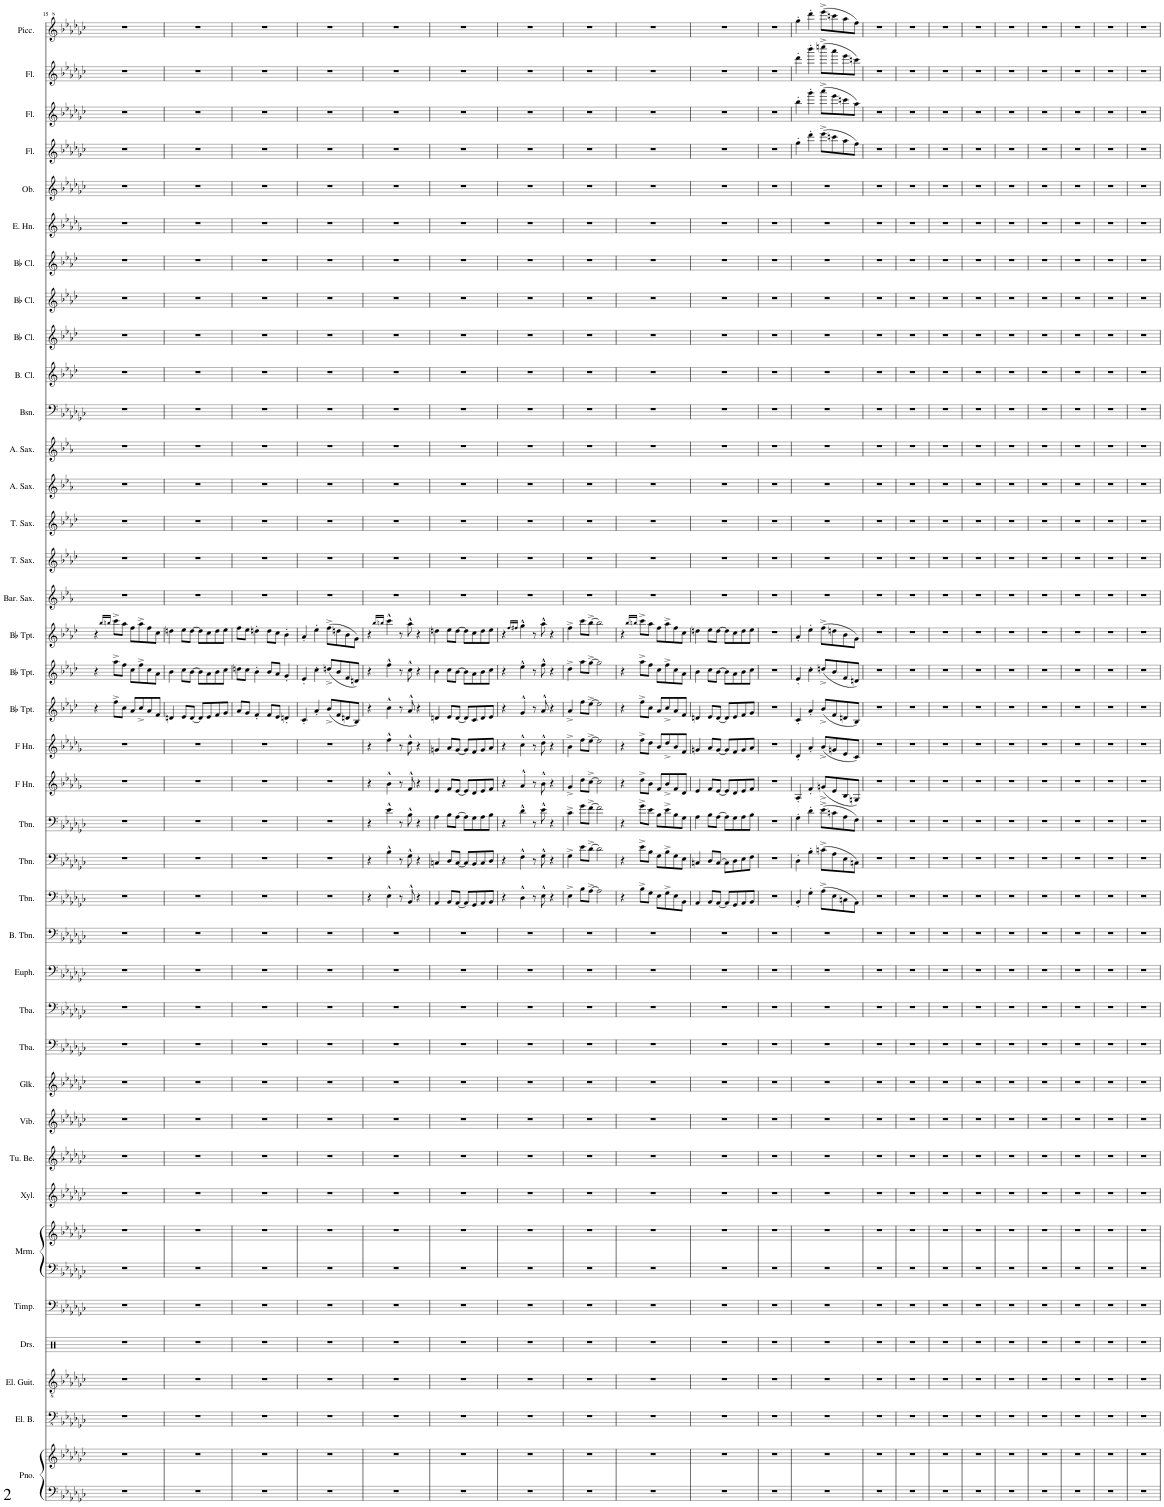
**kern	**kern	**kern	**kern	**kern	**kern	**kern	**kern	**kern	**kern	**kern	**kern	**kern	**kern	**kern	**kern	**kern	**kern	**kern	**kern	**kern	**kern	**kern	**kern	**kern	**kern	**kern	**kern	**kern	**kern	**kern	**kern	**kern	**kern	**kern	**kern	**kern	**kern	**kern	**kern
*part38	*part38	*part37	*part36	*part35	*part34	*part33	*part33	*part32	*part31	*part30	*part29	*part28	*part27	*part26	*part25	*part24	*part23	*part22	*part21	*part20	*part19	*part18	*part17	*part16	*part15	*part14	*part13	*part12	*part11	*part10	*part9	*part8	*part7	*part6	*part5	*part4	*part3	*part2	*part1
*staff40	*staff39	*staff38	*staff37	*staff36	*staff35	*staff34	*staff33	*staff32	*staff31	*staff30	*staff29	*staff28	*staff27	*staff26	*staff25	*staff24	*staff23	*staff22	*staff21	*staff20	*staff19	*staff18	*staff17	*staff16	*staff15	*staff14	*staff13	*staff12	*staff11	*staff10	*staff9	*staff8	*staff7	*staff6	*staff5	*staff4	*staff3	*staff2	*staff1
*I"Piano	*	*I"Electric Bass	*I"Electric Guitar	*I"Drumset	*I"Timpani	*I"Marimba	*	*I"Xylophone	*I"Tubular Bells	*I"Vibraphone	*I"Glockenspiel	*I"Tuba	*I"Tuba	*I"Euphonium	*I"Bass Trombone	*I"Trombone	*I"Trombone	*I"Trombone	*I"Horn in F	*I"Horn in F	*I"Bb Trumpet	*I"Bb Trumpet	*I"Bb Trumpet	*I"Baritone Saxophone	*I"Tenor Saxophone	*I"Tenor Saxophone	*I"Alto Saxophone	*I"Alto Saxophone	*I"Bassoon	*I"Bass Clarinet	*I"Bb Clarinet	*I"Bb Clarinet	*I"Bb Clarinet	*I"English Horn	*I"Oboe	*I"Flute	*I"Flute	*I"Flute	*I"Piccolo
*I'Pno.	*	*I'El. B.	*I'El. Guit.	*I'Drs.	*I'Timp.	*I'Mrm.	*	*I'Xyl.	*I'Tu. Be.	*I'Vib.	*I'Glk.	*I'Tba.	*I'Tba.	*I'Euph.	*I'B. Tbn.	*I'Tbn.	*I'Tbn.	*I'Tbn.	*	*	*I'Bb Tpt.	*I'Bb Tpt.	*I'Bb Tpt.	*I'Bar. Sax.	*I'T. Sax.	*I'T. Sax.	*I'A. Sax.	*I'A. Sax.	*I'Bsn.	*I'B. Cl.	*I'Bb Cl.	*I'Bb Cl.	*I'Bb Cl.	*I'E. Hn.	*I'Ob.	*I'Fl.	*I'Fl.	*I'Fl.	*I'Picc.
!!LO:PB:g=z
*clefF4	*clefG2	*clefFv4	*clefGv2	*clefX	*clefF4	*clefF4	*clefG2	*clefG2	*clefG2	*clefG2	*clefG2	*clefF4	*clefF4	*clefF4	*clefF4	*clefF4	*clefF4	*clefF4	*clefG2	*clefG2	*clefG2	*clefG2	*clefG2	*clefG2	*clefG2	*clefG2	*clefG2	*clefG2	*clefF4	*clefG2	*clefG2	*clefG2	*clefG2	*clefG2	*clefG2	*clefG2	*clefG2	*clefG2	*clefG^2
*	*	*	*	*	*	*	*	*Trd-7c-12	*	*	*Trd-14c-24	*	*	*	*	*	*	*	*Trd4c7	*Trd4c7	*Trd1c2	*Trd1c2	*Trd1c2	*Trd12c21	*Trd8c14	*Trd8c14	*Trd5c9	*Trd5c9	*	*Trd8c14	*Trd1c2	*Trd1c2	*Trd1c2	*Trd4c7	*	*	*	*	*Trd-7c-12
*k[b-e-a-d-g-c-]	*k[b-e-a-d-g-c-]	*k[b-e-a-d-g-c-]	*k[b-e-a-d-g-c-]	*k[]	*k[b-e-a-d-g-c-]	*k[b-e-a-d-g-c-]	*k[b-e-a-d-g-c-]	*k[b-e-a-d-g-c-]	*k[b-e-a-d-g-c-]	*k[b-e-a-d-g-c-]	*k[b-e-a-d-g-c-]	*k[b-e-a-d-g-c-]	*k[b-e-a-d-g-c-]	*k[b-e-a-d-g-c-]	*k[b-e-a-d-g-c-]	*k[b-e-a-d-g-c-]	*k[b-e-a-d-g-c-]	*k[b-e-a-d-g-c-]	*k[b-e-a-d-g-]	*k[b-e-a-d-g-]	*k[b-e-a-d-]	*k[b-e-a-d-]	*k[b-e-a-d-]	*k[b-e-a-]	*k[b-e-a-d-]	*k[b-e-a-d-]	*k[b-e-a-]	*k[b-e-a-]	*k[b-e-a-d-g-c-]	*k[b-e-a-d-]	*k[b-e-a-d-]	*k[b-e-a-d-]	*k[b-e-a-d-]	*k[b-e-a-d-g-]	*k[b-e-a-d-g-c-]	*k[b-e-a-d-g-c-]	*k[b-e-a-d-g-c-]	*k[b-e-a-d-g-c-]	*k[b-e-a-d-g-c-]
*M4/4	*M4/4	*M4/4	*M4/4	*M4/4	*M4/4	*M4/4	*M4/4	*M4/4	*M4/4	*M4/4	*M4/4	*M4/4	*M4/4	*M4/4	*M4/4	*M4/4	*M4/4	*M4/4	*M4/4	*M4/4	*M4/4	*M4/4	*M4/4	*M4/4	*M4/4	*M4/4	*M4/4	*M4/4	*M4/4	*M4/4	*M4/4	*M4/4	*M4/4	*M4/4	*M4/4	*M4/4	*M4/4	*M4/4	*M4/4
=15	=15	=15	=15	=15	=15	=15	=15	=15	=15	=15	=15	=15	=15	=15	=15	=15	=15	=15	=15	=15	=15	=15	=15	=15	=15	=15	=15	=15	=15	=15	=15	=15	=15	=15	=15	=15	=15	=15	=15
1r	1r	1r	1r	1r	1r	1r	1r	1r	1r	1r	1r	1r	1r	1r	1r	1r	1r	1r	1r	1r	4r	4r	4r	1r	1r	1r	1r	1r	1r	1r	1r	1r	1r	1r	1r	1r	1r	1r	1r
.	.	.	.	.	.	.	.	.	.	.	.	.	.	.	.	.	.	.	.	.	.	.	16qbb-/LL	.	.	.	.	.	.	.	.	.	.	.	.	.	.	.	.
.	.	.	.	.	.	.	.	.	.	.	.	.	.	.	.	.	.	.	.	.	.	.	16qbbn/JJ	.	.	.	.	.	.	.	.	.	.	.	.	.	.	.	.
.	.	.	.	.	.	.	.	.	.	.	.	.	.	.	.	.	.	.	.	.	8ff^\L	8aa-^\L	8ccc^\L	.	.	.	.	.	.	.	.	.	.	.	.	.	.	.	.
.	.	.	.	.	.	.	.	.	.	.	.	.	.	.	.	.	.	.	.	.	8cc\J	8ff\J	8aa-\J	.	.	.	.	.	.	.	.	.	.	.	.	.	.	.	.
.	.	.	.	.	.	.	.	.	.	.	.	.	.	.	.	.	.	.	.	.	8a-/L	8cc\L	8ff\L	.	.	.	.	.	.	.	.	.	.	.	.	.	.	.	.
.	.	.	.	.	.	.	.	.	.	.	.	.	.	.	.	.	.	.	.	.	8cc^/	8ff^\	8aa-^\	.	.	.	.	.	.	.	.	.	.	.	.	.	.	.	.
.	.	.	.	.	.	.	.	.	.	.	.	.	.	.	.	.	.	.	.	.	8a-/	8cc\	8ff\	.	.	.	.	.	.	.	.	.	.	.	.	.	.	.	.
.	.	.	.	.	.	.	.	.	.	.	.	.	.	.	.	.	.	.	.	.	8f/J	8a-\J	8cc\J	.	.	.	.	.	.	.	.	.	.	.	.	.	.	.	.
=16	=16	=16	=16	=16	=16	=16	=16	=16	=16	=16	=16	=16	=16	=16	=16	=16	=16	=16	=16	=16	=16	=16	=16	=16	=16	=16	=16	=16	=16	=16	=16	=16	=16	=16	=16	=16	=16	=16	=16
1r	1r	1r	1r	1r	1r	1r	1r	1r	1r	1r	1r	1r	1r	1r	1r	1r	1r	1r	1r	1r	4dn/	4b-\	4ddn\	1r	1r	1r	1r	1r	1r	1r	1r	1r	1r	1r	1r	1r	1r	1r	1r
.	.	.	.	.	.	.	.	.	.	.	.	.	.	.	.	.	.	.	.	.	8e-/L	8cc\L	8ee-\L	.	.	.	.	.	.	.	.	.	.	.	.	.	.	.	.
.	.	.	.	.	.	.	.	.	.	.	.	.	.	.	.	.	.	.	.	.	[8d/J	[8b-\J	[8dd\J	.	.	.	.	.	.	.	.	.	.	.	.	.	.	.	.
.	.	.	.	.	.	.	.	.	.	.	.	.	.	.	.	.	.	.	.	.	8d/L]	8b-\L]	8dd\L]	.	.	.	.	.	.	.	.	.	.	.	.	.	.	.	.
.	.	.	.	.	.	.	.	.	.	.	.	.	.	.	.	.	.	.	.	.	8e-/	8a-\	8cc\	.	.	.	.	.	.	.	.	.	.	.	.	.	.	.	.
.	.	.	.	.	.	.	.	.	.	.	.	.	.	.	.	.	.	.	.	.	8f/	8b-\	8dd\	.	.	.	.	.	.	.	.	.	.	.	.	.	.	.	.
.	.	.	.	.	.	.	.	.	.	.	.	.	.	.	.	.	.	.	.	.	8g/J	8cc\J	8ee-\J	.	.	.	.	.	.	.	.	.	.	.	.	.	.	.	.
=17	=17	=17	=17	=17	=17	=17	=17	=17	=17	=17	=17	=17	=17	=17	=17	=17	=17	=17	=17	=17	=17	=17	=17	=17	=17	=17	=17	=17	=17	=17	=17	=17	=17	=17	=17	=17	=17	=17	=17
1r	1r	1r	1r	1r	1r	1r	1r	1r	1r	1r	1r	1r	1r	1r	1r	1r	1r	1r	1r	1r	8a-/L	8ddn\L	8ff\L	1r	1r	1r	1r	1r	1r	1r	1r	1r	1r	1r	1r	1r	1r	1r	1r
.	.	.	.	.	.	.	.	.	.	.	.	.	.	.	.	.	.	.	.	.	8g/J	8cc\J	8ee-\J	.	.	.	.	.	.	.	.	.	.	.	.	.	.	.	.
.	.	.	.	.	.	.	.	.	.	.	.	.	.	.	.	.	.	.	.	.	4f'/	4b-'\	4ddn'\	.	.	.	.	.	.	.	.	.	.	.	.	.	.	.	.
.	.	.	.	.	.	.	.	.	.	.	.	.	.	.	.	.	.	.	.	.	8f/L	8b-/L	8dd\L	.	.	.	.	.	.	.	.	.	.	.	.	.	.	.	.
.	.	.	.	.	.	.	.	.	.	.	.	.	.	.	.	.	.	.	.	.	8e-/J	8a-/J	8cc\J	.	.	.	.	.	.	.	.	.	.	.	.	.	.	.	.
.	.	.	.	.	.	.	.	.	.	.	.	.	.	.	.	.	.	.	.	.	4dn'/	4g'/	4b-'\	.	.	.	.	.	.	.	.	.	.	.	.	.	.	.	.
=18	=18	=18	=18	=18	=18	=18	=18	=18	=18	=18	=18	=18	=18	=18	=18	=18	=18	=18	=18	=18	=18	=18	=18	=18	=18	=18	=18	=18	=18	=18	=18	=18	=18	=18	=18	=18	=18	=18	=18
1r	1r	1r	1r	1r	1r	1r	1r	1r	1r	1r	1r	1r	1r	1r	1r	1r	1r	1r	1r	1r	4c'/	4e-'/	4a-'/	1r	1r	1r	1r	1r	1r	1r	1r	1r	1r	1r	1r	1r	1r	1r	1r
.	.	.	.	.	.	.	.	.	.	.	.	.	.	.	.	.	.	.	.	.	4a-'/	4cc'\	4ee-'\	.	.	.	.	.	.	.	.	.	.	.	.	.	.	.	.
.	.	.	.	.	.	.	.	.	.	.	.	.	.	.	.	.	.	.	.	.	(8b-^/L	(8ddn^/L	(8ff^\L	.	.	.	.	.	.	.	.	.	.	.	.	.	.	.	.
.	.	.	.	.	.	.	.	.	.	.	.	.	.	.	.	.	.	.	.	.	8f/	8b-/	8ddn\	.	.	.	.	.	.	.	.	.	.	.	.	.	.	.	.
.	.	.	.	.	.	.	.	.	.	.	.	.	.	.	.	.	.	.	.	.	8dn/	8f/	8b-\	.	.	.	.	.	.	.	.	.	.	.	.	.	.	.	.
.	.	.	.	.	.	.	.	.	.	.	.	.	.	.	.	.	.	.	.	.	8B-/J)	8dn/J)	8g\J)	.	.	.	.	.	.	.	.	.	.	.	.	.	.	.	.
=19	=19	=19	=19	=19	=19	=19	=19	=19	=19	=19	=19	=19	=19	=19	=19	=19	=19	=19	=19	=19	=19	=19	=19	=19	=19	=19	=19	=19	=19	=19	=19	=19	=19	=19	=19	=19	=19	=19	=19
1r	1r	1r	1r	1r	1r	1r	1r	1r	1r	1r	1r	1r	1r	1r	1r	4r	4r	4r	4r	4r	4r	4r	4r	1r	1r	1r	1r	1r	1r	1r	1r	1r	1r	1r	1r	1r	1r	1r	1r
.	.	.	.	.	.	.	.	.	.	.	.	.	.	.	.	.	.	.	.	.	.	.	16qbb-/LL	.	.	.	.	.	.	.	.	.	.	.	.	.	.	.	.
.	.	.	.	.	.	.	.	.	.	.	.	.	.	.	.	.	.	.	.	.	.	.	16qbbn/JJ	.	.	.	.	.	.	.	.	.	.	.	.	.	.	.	.
.	.	.	.	.	.	.	.	.	.	.	.	.	.	.	.	4E-^^\	4B-^^\	4e-^^\	4b-^^\	4ff^^\	4cc^^\	4ff^^\	4ccc^^\	.	.	.	.	.	.	.	.	.	.	.	.	.	.	.	.
.	.	.	.	.	.	.	.	.	.	.	.	.	.	.	.	8r	8r	8r	8r	8r	8r	8r	8r	.	.	.	.	.	.	.	.	.	.	.	.	.	.	.	.
.	.	.	.	.	.	.	.	.	.	.	.	.	.	.	.	8BB-^^/	8G-^^\	8B-^^\	8f^^/	8dd-^^\	8a-^^/	8cc^^\	8aa-^^\	.	.	.	.	.	.	.	.	.	.	.	.	.	.	.	.
.	.	.	.	.	.	.	.	.	.	.	.	.	.	.	.	4r	4r	4r	4r	4r	4r	4r	4r	.	.	.	.	.	.	.	.	.	.	.	.	.	.	.	.
=20	=20	=20	=20	=20	=20	=20	=20	=20	=20	=20	=20	=20	=20	=20	=20	=20	=20	=20	=20	=20	=20	=20	=20	=20	=20	=20	=20	=20	=20	=20	=20	=20	=20	=20	=20	=20	=20	=20	=20
1r	1r	1r	1r	1r	1r	1r	1r	1r	1r	1r	1r	1r	1r	1r	1r	4AA-/	4Cn/	4A-\	4e-/	4gn/	4dn/	4b-\	4ddn\	1r	1r	1r	1r	1r	1r	1r	1r	1r	1r	1r	1r	1r	1r	1r	1r
.	.	.	.	.	.	.	.	.	.	.	.	.	.	.	.	8BB-/L	8D-/L	8B-\L	8f/L	8a-/L	8e-/L	8cc\L	8ee-\L	.	.	.	.	.	.	.	.	.	.	.	.	.	.	.	.
.	.	.	.	.	.	.	.	.	.	.	.	.	.	.	.	[8AA-/J	[8C/J	[8A-\J	[8e-/J	[8g/J	[8d/J	[8b-\J	[8dd\J	.	.	.	.	.	.	.	.	.	.	.	.	.	.	.	.
.	.	.	.	.	.	.	.	.	.	.	.	.	.	.	.	8AA-/L]	8C/L]	8A-\L]	8e-/L]	8g/L]	8d/L]	8b-\L]	8dd\L]	.	.	.	.	.	.	.	.	.	.	.	.	.	.	.	.
.	.	.	.	.	.	.	.	.	.	.	.	.	.	.	.	8GG-/	8BB-/	8G-\	8d-/	8f/	8c/	8a-\	8cc\	.	.	.	.	.	.	.	.	.	.	.	.	.	.	.	.
.	.	.	.	.	.	.	.	.	.	.	.	.	.	.	.	8AA-/	8C/	8A-\	8e-/	8g/	8d/	8b-\	8dd\	.	.	.	.	.	.	.	.	.	.	.	.	.	.	.	.
.	.	.	.	.	.	.	.	.	.	.	.	.	.	.	.	8BB-/J	8D-/J	8B-\J	8f/J	8a-/J	8e-/J	8cc\J	8ee-\J	.	.	.	.	.	.	.	.	.	.	.	.	.	.	.	.
=21	=21	=21	=21	=21	=21	=21	=21	=21	=21	=21	=21	=21	=21	=21	=21	=21	=21	=21	=21	=21	=21	=21	=21	=21	=21	=21	=21	=21	=21	=21	=21	=21	=21	=21	=21	=21	=21	=21	=21
1r	1r	1r	1r	1r	1r	1r	1r	1r	1r	1r	1r	1r	1r	1r	1r	4r	4r	4r	4r	4r	4r	4r	4r	1r	1r	1r	1r	1r	1r	1r	1r	1r	1r	1r	1r	1r	1r	1r	1r
.	.	.	.	.	.	.	.	.	.	.	.	.	.	.	.	.	.	.	.	.	.	.	16qff/LL	.	.	.	.	.	.	.	.	.	.	.	.	.	.	.	.
.	.	.	.	.	.	.	.	.	.	.	.	.	.	.	.	.	.	.	.	.	.	.	16qff#X/JJ	.	.	.	.	.	.	.	.	.	.	.	.	.	.	.	.
.	.	.	.	.	.	.	.	.	.	.	.	.	.	.	.	4D-^^\	4F^^\	4d-^^\	4a-^^/	4cc^^\	4g^^/	4ee-^^\	4gg^^\	.	.	.	.	.	.	.	.	.	.	.	.	.	.	.	.
.	.	.	.	.	.	.	.	.	.	.	.	.	.	.	.	8r	8r	8r	8r	8r	8r	8r	8r	.	.	.	.	.	.	.	.	.	.	.	.	.	.	.	.
.	.	.	.	.	.	.	.	.	.	.	.	.	.	.	.	8E-^^\	8G-^^\	8e-^^\	8b-^^\	8dd-^^\	8a-^^/	8ff^^\	8aa-^^\	.	.	.	.	.	.	.	.	.	.	.	.	.	.	.	.
.	.	.	.	.	.	.	.	.	.	.	.	.	.	.	.	4r	4r	4r	4r	4r	4r	4r	4r	.	.	.	.	.	.	.	.	.	.	.	.	.	.	.	.
=22	=22	=22	=22	=22	=22	=22	=22	=22	=22	=22	=22	=22	=22	=22	=22	=22	=22	=22	=22	=22	=22	=22	=22	=22	=22	=22	=22	=22	=22	=22	=22	=22	=22	=22	=22	=22	=22	=22	=22
1r	1r	1r	1r	1r	1r	1r	1r	1r	1r	1r	1r	1r	1r	1r	1r	4E-^\	4G-^\	4c-^\	4g-^/	4b-^\	4a-^/	4dd-^\	4ff^\	1r	1r	1r	1r	1r	1r	1r	1r	1r	1r	1r	1r	1r	1r	1r	1r
.	.	.	.	.	.	.	.	.	.	.	.	.	.	.	.	8B-\L	8e-\L	8g-\L	8dd-\L	8ff\L	8ff\L	8aa-\L	8ccc\L	.	.	.	.	.	.	.	.	.	.	.	.	.	.	.	.
.	.	.	.	.	.	.	.	.	.	.	.	.	.	.	.	[8A-^\J	[8d-^\J	[8f^\J	[8cc^\J	[8ee-^\J	[8ee-^\J	[8gg^\J	[8bb-^\J	.	.	.	.	.	.	.	.	.	.	.	.	.	.	.	.
.	.	.	.	.	.	.	.	.	.	.	.	.	.	.	.	2A-\]	2d-\]	2f\]	2cc\]	2ee-\]	2ee-\]	2gg\]	2bb-\]	.	.	.	.	.	.	.	.	.	.	.	.	.	.	.	.
=23	=23	=23	=23	=23	=23	=23	=23	=23	=23	=23	=23	=23	=23	=23	=23	=23	=23	=23	=23	=23	=23	=23	=23	=23	=23	=23	=23	=23	=23	=23	=23	=23	=23	=23	=23	=23	=23	=23	=23
1r	1r	1r	1r	1r	1r	1r	1r	1r	1r	1r	1r	1r	1r	1r	1r	4r	4r	4r	4r	4r	4r	4r	4r	1r	1r	1r	1r	1r	1r	1r	1r	1r	1r	1r	1r	1r	1r	1r	1r
.	.	.	.	.	.	.	.	.	.	.	.	.	.	.	.	.	.	.	.	.	.	.	16qbb-/LL	.	.	.	.	.	.	.	.	.	.	.	.	.	.	.	.
.	.	.	.	.	.	.	.	.	.	.	.	.	.	.	.	.	.	.	.	.	.	.	16qbbn/JJ	.	.	.	.	.	.	.	.	.	.	.	.	.	.	.	.
.	.	.	.	.	.	.	.	.	.	.	.	.	.	.	.	8B-^\L	8e-^\L	8g-^\L	8dd-^\L	8ff^\L	8ff^\L	8aa-^\L	8ccc^\L	.	.	.	.	.	.	.	.	.	.	.	.	.	.	.	.
.	.	.	.	.	.	.	.	.	.	.	.	.	.	.	.	8G-\J	8B-\J	8e-\J	8b-\J	8dd-\J	8cc\J	8ff\J	8aa-\J	.	.	.	.	.	.	.	.	.	.	.	.	.	.	.	.
.	.	.	.	.	.	.	.	.	.	.	.	.	.	.	.	8E-\L	8G-\L	8B-\L	8f/L	8b-/L	8a-/L	8cc\L	8ff\L	.	.	.	.	.	.	.	.	.	.	.	.	.	.	.	.
.	.	.	.	.	.	.	.	.	.	.	.	.	.	.	.	8G-^\	8B-^\	8e-^\	8b-^/	8dd-^/	8cc^/	8ff^\	8aa-^\	.	.	.	.	.	.	.	.	.	.	.	.	.	.	.	.
.	.	.	.	.	.	.	.	.	.	.	.	.	.	.	.	8E-\	8G-\	8B-\	8f/	8b-/	8a-/	8cc\	8ff\	.	.	.	.	.	.	.	.	.	.	.	.	.	.	.	.
.	.	.	.	.	.	.	.	.	.	.	.	.	.	.	.	8BB-\J	8E-\J	8G-\J	8d-/J	8f/J	8f/J	8a-\J	8cc\J	.	.	.	.	.	.	.	.	.	.	.	.	.	.	.	.
=24	=24	=24	=24	=24	=24	=24	=24	=24	=24	=24	=24	=24	=24	=24	=24	=24	=24	=24	=24	=24	=24	=24	=24	=24	=24	=24	=24	=24	=24	=24	=24	=24	=24	=24	=24	=24	=24	=24	=24
1r	1r	1r	1r	1r	1r	1r	1r	1r	1r	1r	1r	1r	1r	1r	1r	4AA-/	4Cn/	4A-\	4e-/	4gn/	4dn/	4b-\	4ddn\	1r	1r	1r	1r	1r	1r	1r	1r	1r	1r	1r	1r	1r	1r	1r	1r
.	.	.	.	.	.	.	.	.	.	.	.	.	.	.	.	8BB-/L	8D-/L	8B-\L	8f/L	8a-/L	8e-/L	8cc\L	8ee-\L	.	.	.	.	.	.	.	.	.	.	.	.	.	.	.	.
.	.	.	.	.	.	.	.	.	.	.	.	.	.	.	.	[8AA-/J	[8C/J	[8A-\J	[8e-/J	[8g/J	[8d/J	[8b-\J	[8dd\J	.	.	.	.	.	.	.	.	.	.	.	.	.	.	.	.
.	.	.	.	.	.	.	.	.	.	.	.	.	.	.	.	8AA-/L]	8C\L]	8A-\L]	8e-/L]	8g/L]	8d/L]	8b-\L]	8dd\L]	.	.	.	.	.	.	.	.	.	.	.	.	.	.	.	.
.	.	.	.	.	.	.	.	.	.	.	.	.	.	.	.	8GG-/	8D-\	8G-\	8d-/	8f/	8e-/	8a-\	8cc\	.	.	.	.	.	.	.	.	.	.	.	.	.	.	.	.
.	.	.	.	.	.	.	.	.	.	.	.	.	.	.	.	8AA-/	8E-\	8A-\	8e-/	8g/	8f/	8b-\	8dd\	.	.	.	.	.	.	.	.	.	.	.	.	.	.	.	.
.	.	.	.	.	.	.	.	.	.	.	.	.	.	.	.	8BB-/J	8F\J	8B-\J	8f/J	8a-/J	8g/J	8cc\J	8ee-\J	.	.	.	.	.	.	.	.	.	.	.	.	.	.	.	.
=25	=25	=25	=25	=25	=25	=25	=25	=25	=25	=25	=25	=25	=25	=25	=25	=25	=25	=25	=25	=25	=25	=25	=25	=25	=25	=25	=25	=25	=25	=25	=25	=25	=25	=25	=25	=25	=25	=25	=25
1r	1r	1r	1r	1r	1r	1r	1r	1r	1r	1r	1r	1r	1r	1r	1r	1r	1r	1r	1r	1r	1r	1r	1r	1r	1r	1r	1r	1r	1r	1r	1r	1r	1r	1r	1r	1r	1r	1r	1r
=26	=26	=26	=26	=26	=26	=26	=26	=26	=26	=26	=26	=26	=26	=26	=26	=26	=26	=26	=26	=26	=26	=26	=26	=26	=26	=26	=26	=26	=26	=26	=26	=26	=26	=26	=26	=26	=26	=26	=26
1r	1r	1r	1r	1r	1r	1r	1r	1r	1r	1r	1r	1r	1r	1r	1r	4BB-'/	4D-'\	4G-'\	4A-'/	4d-'/	4c'/	4e-'/	4a-'/	1r	1r	1r	1r	1r	1r	1r	1r	1r	1r	1r	1r	4gg-'\	4bb-'\	4ddd-'\	4ggg-'\
.	.	.	.	.	.	.	.	.	.	.	.	.	.	.	.	4G-'\	4B-'\	4d-'\	4f'/	4a-'/	4a-'/	4cc'\	4ee-'\	.	.	.	.	.	.	.	.	.	.	.	.	4ddd-'\	4ggg-'\	4bbb-'\	4dddd-'\
.	.	.	.	.	.	.	.	.	.	.	.	.	.	.	.	(8A-^\L	(8cn^\L	(8e-^\L	(8gn^/L	(8b-^/L	(8b-^/L	(8ddn^/L	(8ff^\L	.	.	.	.	.	.	.	.	.	.	.	.	(8eee-^\L	(8aaa-^\L	(8ccccn^\L	(8eeee-^\L
.	.	.	.	.	.	.	.	.	.	.	.	.	.	.	.	8E-\	8A-\	8cn\	8e-/	8gn/	8f/	8b-/	8ddn\	.	.	.	.	.	.	.	.	.	.	.	.	8cccn\	8eee-\	8aaa-\	8ccccn\
.	.	.	.	.	.	.	.	.	.	.	.	.	.	.	.	8Cn\	8E-\	8A-\	8B-/	8e-/	8dn/	8f/	8b-\	.	.	.	.	.	.	.	.	.	.	.	.	8aa-\	8cccn\	8eee-\	8aaa-\
.	.	.	.	.	.	.	.	.	.	.	.	.	.	.	.	8AA-\J)	8Cn\J)	8F\J)	8Gn/J)	8c/J)	8B-/J)	8dn/J)	8g\J)	.	.	.	.	.	.	.	.	.	.	.	.	8ff\J)	8aa-\J)	8cccn\J)	8fff\J)
=27	=27	=27	=27	=27	=27	=27	=27	=27	=27	=27	=27	=27	=27	=27	=27	=27	=27	=27	=27	=27	=27	=27	=27	=27	=27	=27	=27	=27	=27	=27	=27	=27	=27	=27	=27	=27	=27	=27	=27
1r	1r	1r	1r	1r	1r	1r	1r	1r	1r	1r	1r	1r	1r	1r	1r	1r	1r	1r	1r	1r	1r	1r	1r	1r	1r	1r	1r	1r	1r	1r	1r	1r	1r	1r	1r	1r	1r	1r	1r
=28	=28	=28	=28	=28	=28	=28	=28	=28	=28	=28	=28	=28	=28	=28	=28	=28	=28	=28	=28	=28	=28	=28	=28	=28	=28	=28	=28	=28	=28	=28	=28	=28	=28	=28	=28	=28	=28	=28	=28
1r	1r	1r	1r	1r	1r	1r	1r	1r	1r	1r	1r	1r	1r	1r	1r	1r	1r	1r	1r	1r	1r	1r	1r	1r	1r	1r	1r	1r	1r	1r	1r	1r	1r	1r	1r	1r	1r	1r	1r
=29	=29	=29	=29	=29	=29	=29	=29	=29	=29	=29	=29	=29	=29	=29	=29	=29	=29	=29	=29	=29	=29	=29	=29	=29	=29	=29	=29	=29	=29	=29	=29	=29	=29	=29	=29	=29	=29	=29	=29
1r	1r	1r	1r	1r	1r	1r	1r	1r	1r	1r	1r	1r	1r	1r	1r	1r	1r	1r	1r	1r	1r	1r	1r	1r	1r	1r	1r	1r	1r	1r	1r	1r	1r	1r	1r	1r	1r	1r	1r
=30	=30	=30	=30	=30	=30	=30	=30	=30	=30	=30	=30	=30	=30	=30	=30	=30	=30	=30	=30	=30	=30	=30	=30	=30	=30	=30	=30	=30	=30	=30	=30	=30	=30	=30	=30	=30	=30	=30	=30
1r	1r	1r	1r	1r	1r	1r	1r	1r	1r	1r	1r	1r	1r	1r	1r	1r	1r	1r	1r	1r	1r	1r	1r	1r	1r	1r	1r	1r	1r	1r	1r	1r	1r	1r	1r	1r	1r	1r	1r
=31	=31	=31	=31	=31	=31	=31	=31	=31	=31	=31	=31	=31	=31	=31	=31	=31	=31	=31	=31	=31	=31	=31	=31	=31	=31	=31	=31	=31	=31	=31	=31	=31	=31	=31	=31	=31	=31	=31	=31
1r	1r	1r	1r	1r	1r	1r	1r	1r	1r	1r	1r	1r	1r	1r	1r	1r	1r	1r	1r	1r	1r	1r	1r	1r	1r	1r	1r	1r	1r	1r	1r	1r	1r	1r	1r	1r	1r	1r	1r
=32	=32	=32	=32	=32	=32	=32	=32	=32	=32	=32	=32	=32	=32	=32	=32	=32	=32	=32	=32	=32	=32	=32	=32	=32	=32	=32	=32	=32	=32	=32	=32	=32	=32	=32	=32	=32	=32	=32	=32
1r	1r	1r	1r	1r	1r	1r	1r	1r	1r	1r	1r	1r	1r	1r	1r	1r	1r	1r	1r	1r	1r	1r	1r	1r	1r	1r	1r	1r	1r	1r	1r	1r	1r	1r	1r	1r	1r	1r	1r
=33	=33	=33	=33	=33	=33	=33	=33	=33	=33	=33	=33	=33	=33	=33	=33	=33	=33	=33	=33	=33	=33	=33	=33	=33	=33	=33	=33	=33	=33	=33	=33	=33	=33	=33	=33	=33	=33	=33	=33
1r	1r	1r	1r	1r	1r	1r	1r	1r	1r	1r	1r	1r	1r	1r	1r	1r	1r	1r	1r	1r	1r	1r	1r	1r	1r	1r	1r	1r	1r	1r	1r	1r	1r	1r	1r	1r	1r	1r	1r
=34	=34	=34	=34	=34	=34	=34	=34	=34	=34	=34	=34	=34	=34	=34	=34	=34	=34	=34	=34	=34	=34	=34	=34	=34	=34	=34	=34	=34	=34	=34	=34	=34	=34	=34	=34	=34	=34	=34	=34
1r	1r	1r	1r	1r	1r	1r	1r	1r	1r	1r	1r	1r	1r	1r	1r	1r	1r	1r	1r	1r	1r	1r	1r	1r	1r	1r	1r	1r	1r	1r	1r	1r	1r	1r	1r	1r	1r	1r	1r
=35	=35	=35	=35	=35	=35	=35	=35	=35	=35	=35	=35	=35	=35	=35	=35	=35	=35	=35	=35	=35	=35	=35	=35	=35	=35	=35	=35	=35	=35	=35	=35	=35	=35	=35	=35	=35	=35	=35	=35
1r	1r	1r	1r	1r	1r	1r	1r	1r	1r	1r	1r	1r	1r	1r	1r	1r	1r	1r	1r	1r	1r	1r	1r	1r	1r	1r	1r	1r	1r	1r	1r	1r	1r	1r	1r	1r	1r	1r	1r
=	=	=	=	=	=	=	=	=	=	=	=	=	=	=	=	=	=	=	=	=	=	=	=	=	=	=	=	=	=	=	=	=	=	=	=	=	=	=	=
*-	*-	*-	*-	*-	*-	*-	*-	*-	*-	*-	*-	*-	*-	*-	*-	*-	*-	*-	*-	*-	*-	*-	*-	*-	*-	*-	*-	*-	*-	*-	*-	*-	*-	*-	*-	*-	*-	*-	*-
